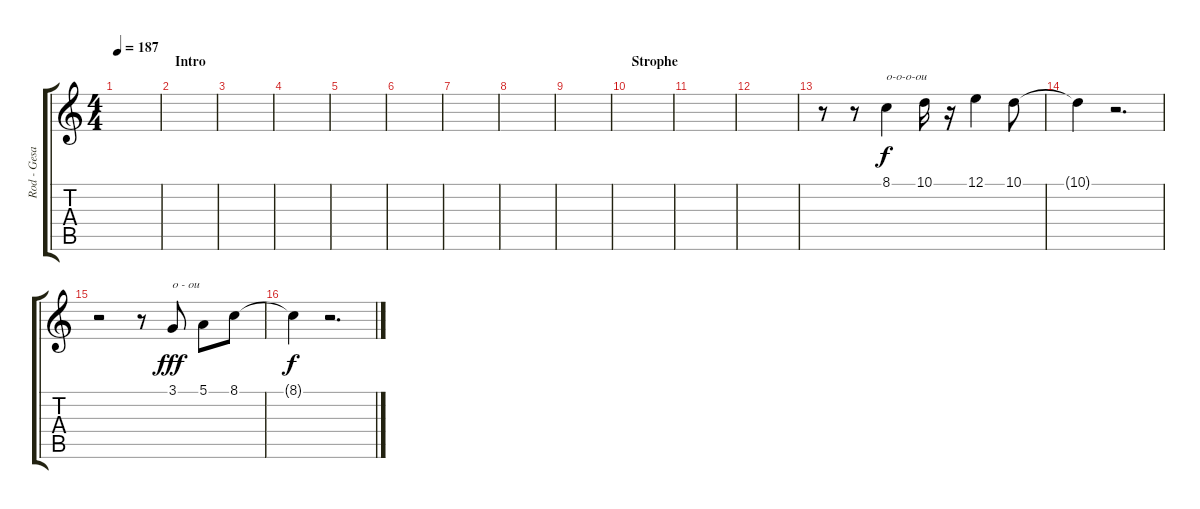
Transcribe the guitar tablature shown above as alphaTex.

\track ("Rod - Gesang" "Rod - Gesa") {instrument choiraahs}
\staff {score tabs}
\tuning (E4 B3 G3 D3 A2 E2) {hide}
\ts (4 4)
\tempo 187
\clef g2
\ks c
|
\section ("" "Intro")
|
|
|
|
|
|
|
|
\section ("" "Strophe")
|
|
|
r.8 r.8 8.1.4{txt "o-o-o-ou"} 10.1.16 r.16 12.1.4 10.1.8 |
10.1{t}.4{dy f} r.2{d} |
r.2 r.8 3.1.8{txt "o - ou" dy fff} 5.1.8 8.1.8 |
8.1{t}.4{dy f} r.2{d}
